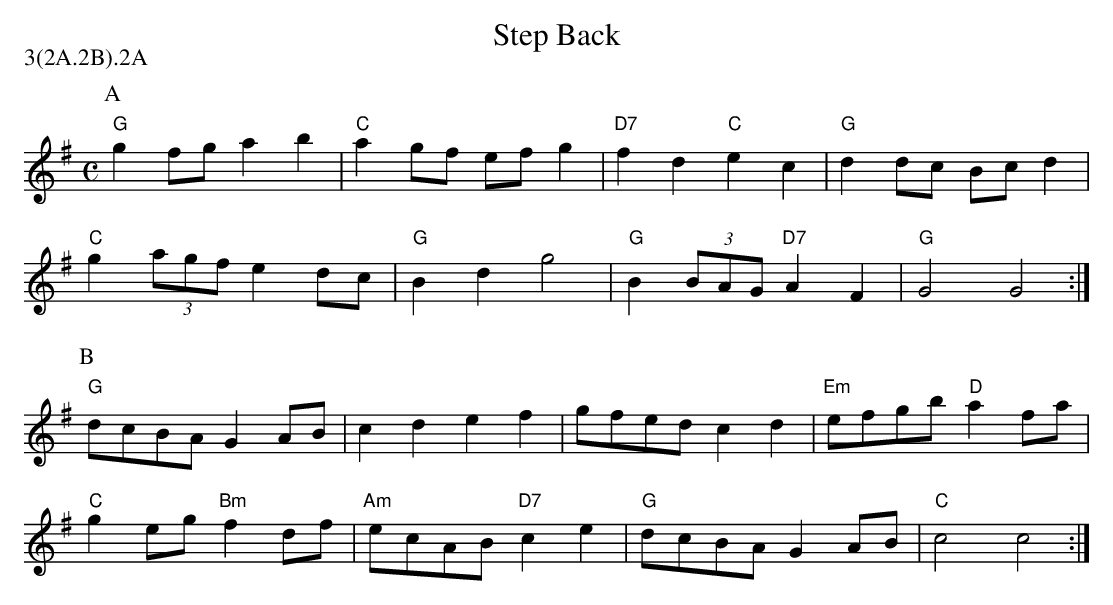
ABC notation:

X:1
T: Step Back
M: C
L: 1/4
P: 3(2A.2B).2A
K: G
P: A
"G" g f/g/ a b | "C" a g/f/ e/f/ g | "D7" f d "C" e c | "G" d d/c/ B/c/ d |
"C" g (3a/g/f/ e d/c/ | "G" B d g2 | "G" B (3B/A/G/ "D7" A F | "G" G2 G2 :|
P: B
"G" d/c/B/A/ G A/B/ | c d e f | g/f/e/d/ c d | "Em" e/f/g/b/ "D" a f/a/ |
"C" g e/g/ "Bm" f d/f/ | "Am" e/c/A/B/ "D7" c e | "G" d/c/B/A/ G A/B/ |\
"C" c2 c2 :|
